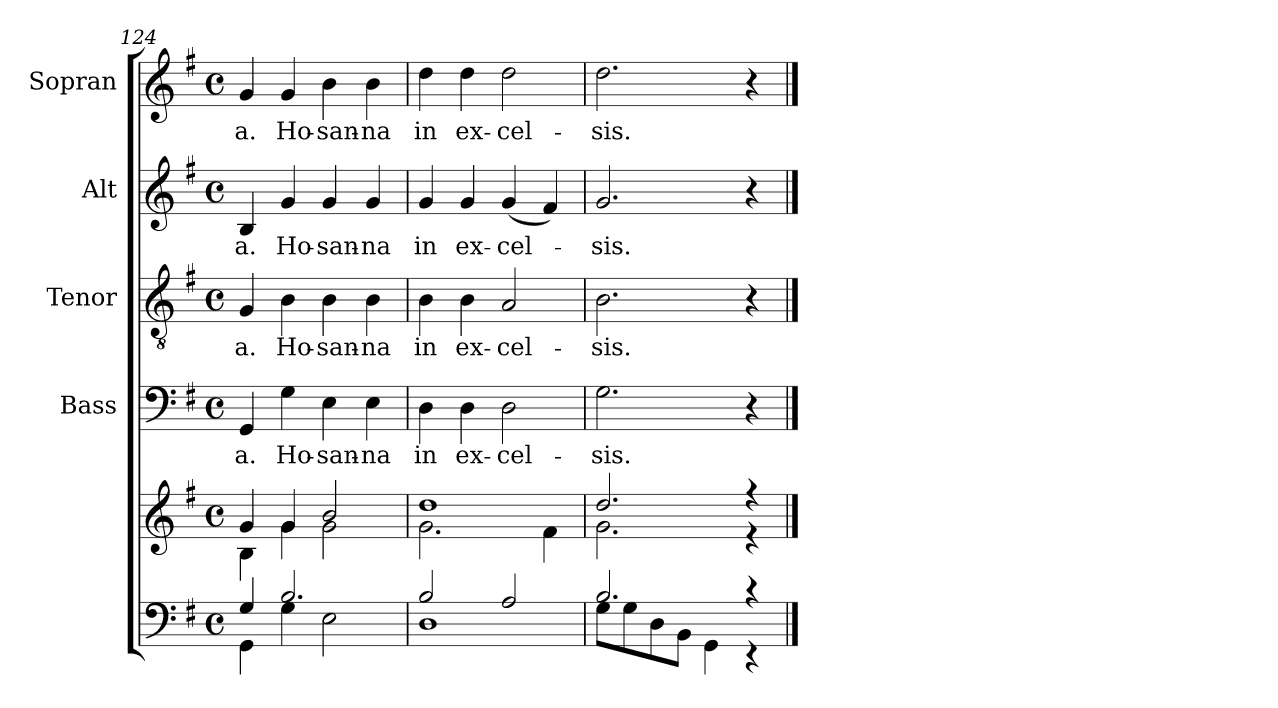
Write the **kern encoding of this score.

**kern	**kern	**kern	**text	**kern	**text	**kern	**text	**kern	**text
*part5	*part5	*part4	*part4	*part3	*part3	*part2	*part2	*part1	*part1
*staff6	*staff5	*staff4	*staff4	*staff3	*staff3	*staff2	*staff2	*staff1	*staff1
*	*	*I"Bass	*	*I"Tenor	*	*I"Alt	*	*I"Sopran	*
*	*	*I'B.	*	*I'T.	*	*I'A.	*	*I'S.	*
*clefF4	*clefG2	*clefF4	*	*clefGv2	*	*clefG2	*	*clefG2	*
*k[f#]	*k[f#]	*k[f#]	*	*k[f#]	*	*k[f#]	*	*k[f#]	*
*G:	*G:	*G:	*	*G:	*	*G:	*	*G:	*
*M4/4	*M4/4	*M4/4	*	*M4/4	*	*M4/4	*	*M4/4	*
*met(c)	*met(c)	*met(c)	*	*met(c)	*	*met(c)	*	*met(c)	*
=124	=124	=124	=124	=124	=124	=124	=124	=124	=124
*^	*^	*	*	*	*	*	*	*	*
!	!	!	!	!	!LO:LY:b	!	!LO:LY:b	!	!LO:LY:b	!	!LO:LY:b
4G/	4GG\	4g/	4B\	4GG/	-a.	4G/	-a.	4B/	-a.	4g/	-a.
!	!	!	!	!	!LO:LY:b	!	!LO:LY:b	!	!LO:LY:b	!	!LO:LY:b
2.B/	4G\	4g/	4g\	4G\	Ho-	4B\	Ho-	4g/	Ho-	4g/	Ho-
!	!	!	!	!	!LO:LY:b	!	!LO:LY:b	!	!LO:LY:b	!	!LO:LY:b
.	2E\	2b/	2g\	4E\	-san-	4B\	-san-	4g/	-san-	4b\	-san-
!	!	!	!	!	!LO:LY:b	!	!LO:LY:b	!	!LO:LY:b	!	!LO:LY:b
.	.	.	.	4E\	-na	4B\	-na	4g/	-na	4b\	-na
=125	=125	=125	=125	=125	=125	=125	=125	=125	=125	=125	=125
!	!	!	!	!	!LO:LY:b	!	!LO:LY:b	!	!LO:LY:b	!	!LO:LY:b
2B/	1D	1dd	2.g\	4D\	in	4B\	in	4g/	in	4dd\	in
!	!	!	!	!	!LO:LY:b	!	!LO:LY:b	!	!LO:LY:b	!	!LO:LY:b
.	.	.	.	4D\	ex-	4B\	ex-	4g/	ex-	4dd\	ex-
!	!	!	!	!	!LO:LY:b	!	!LO:LY:b	!	!LO:LY:b	!	!LO:LY:b
2A/	.	.	.	2D\	-cel-	2A/	-cel-	(<4g/	-cel-	2dd\	-cel-
.	.	.	4f#\	.	.	.	.	4f#/)	.	.	.
=126	=126	=126	=126	=126	=126	=126	=126	=126	=126	=126	=126
!	!	!	!	!	!LO:LY:b	!	!LO:LY:b	!	!LO:LY:b	!	!LO:LY:b
2.B/	8G\L	2.dd/	2.g\	2.G\	-sis.	2.B\	-sis.	2.g/	-sis.	2.dd\	-sis.
.	8G\	.	.	.	.	.	.	.	.	.	.
.	8D\	.	.	.	.	.	.	.	.	.	.
.	8BB\J	.	.	.	.	.	.	.	.	.	.
.	4GG\	.	.	.	.	.	.	.	.	.	.
4r	4r	4r	4r	4r	.	4r	.	4r	.	4r	.
*v	*v	*	*	*	*	*	*	*	*	*	*
*	*v	*v	*	*	*	*	*	*	*	*
==	==	==	==	==	==	==	==	==	==
*-	*-	*-	*-	*-	*-	*-	*-	*-	*-
